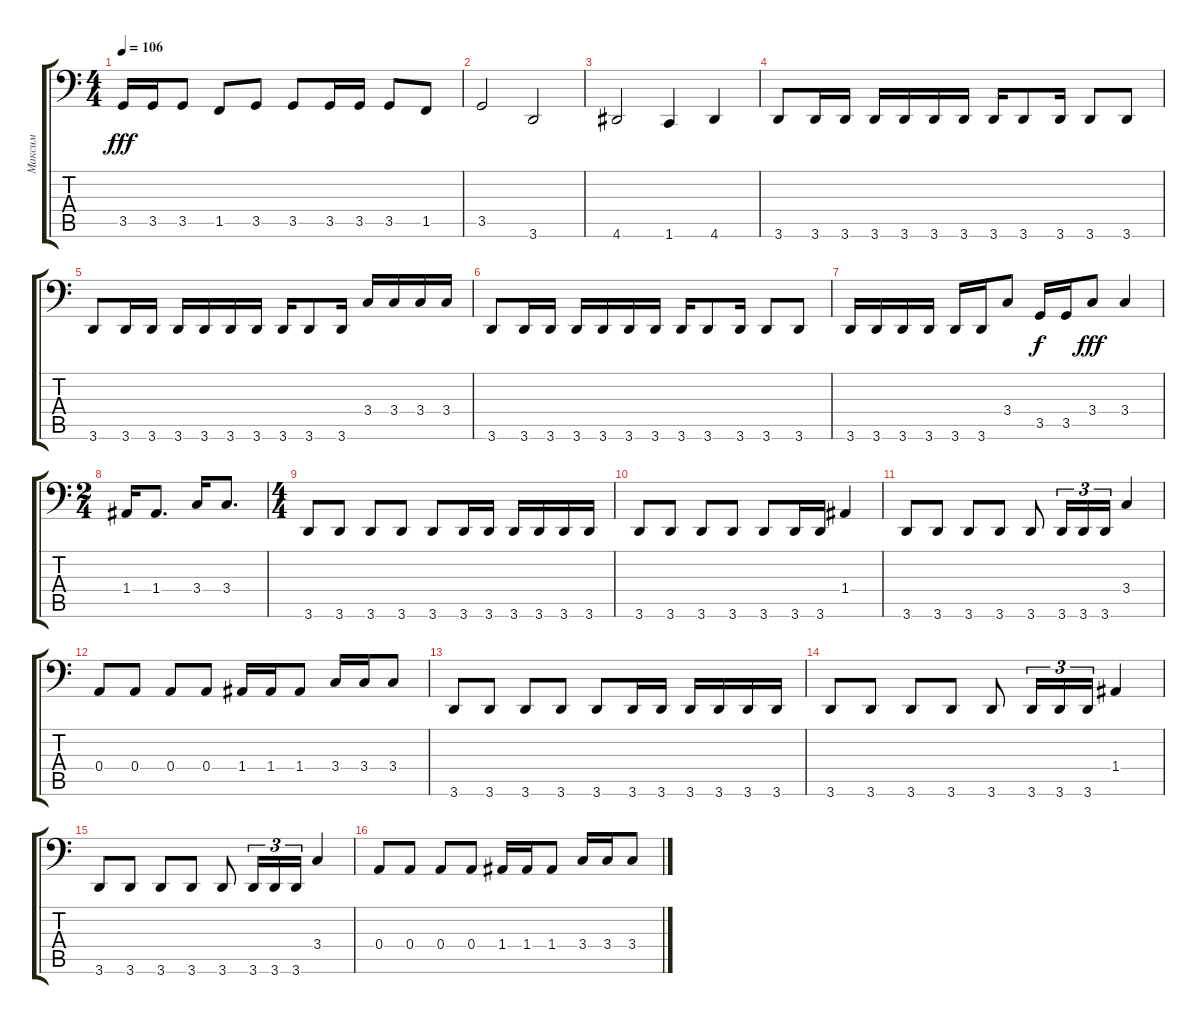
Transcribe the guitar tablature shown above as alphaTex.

\track ("Максим" "Максим") {instrument electricbassfinger}
\staff {score tabs}
\tuning (C3 G2 D2 A1 E1 B0) {hide}
\ts (4 4)
\tempo 106
\clef f4
\ks c
3.5.16{dy fff} 3.5.16 3.5.8 1.5.8 3.5.8 3.5.8 3.5.16 3.5.16 3.5.8 1.5.8 |
3.5.2 3.6.2 |
4.6.2 1.6.4 4.6.4 |
3.6.8 3.6.16 3.6.16 3.6.16 3.6.16 3.6.16 3.6.16 3.6.16 3.6.8 3.6.16 3.6.8 3.6.8 |
3.6.8 3.6.16 3.6.16 3.6.16 3.6.16 3.6.16 3.6.16 3.6.16 3.6.8 3.6.16 3.4.16 3.4.16 3.4.16 3.4.16 |
3.6.8 3.6.16 3.6.16 3.6.16 3.6.16 3.6.16 3.6.16 3.6.16 3.6.8 3.6.16 3.6.8 3.6.8 |
3.6.16 3.6.16 3.6.16 3.6.16 3.6.16 3.6.16 3.4.8 3.5.16{dy f} 3.5.16 3.4.8{dy fff} 3.4.4 |
\ts (2 4)
1.4.16 1.4.8{d} 3.4.16 3.4.8{d} |
\ts (4 4)
3.6.8 3.6.8 3.6.8 3.6.8 3.6.8 3.6.16 3.6.16 3.6.16 3.6.16 3.6.16 3.6.16 |
3.6.8 3.6.8 3.6.8 3.6.8 3.6.8 3.6.16 3.6.16 1.4.4 |
3.6.8 3.6.8 3.6.8 3.6.8 3.6.8 3.6.16{tu (3 2)} 3.6.16{tu (3 2)} 3.6.16{tu (3 2)} 3.4.4 |
0.4.8 0.4.8 0.4.8 0.4.8 1.4.16 1.4.16 1.4.8 3.4.16 3.4.16 3.4.8 |
3.6.8 3.6.8 3.6.8 3.6.8 3.6.8 3.6.16 3.6.16 3.6.16 3.6.16 3.6.16 3.6.16 |
3.6.8 3.6.8 3.6.8 3.6.8 3.6.8 3.6.16{tu (3 2)} 3.6.16{tu (3 2)} 3.6.16{tu (3 2)} 1.4.4 |
3.6.8 3.6.8 3.6.8 3.6.8 3.6.8 3.6.16{tu (3 2)} 3.6.16{tu (3 2)} 3.6.16{tu (3 2)} 3.4.4 |
0.4.8 0.4.8 0.4.8 0.4.8 1.4.16 1.4.16 1.4.8 3.4.16 3.4.16 3.4.8
